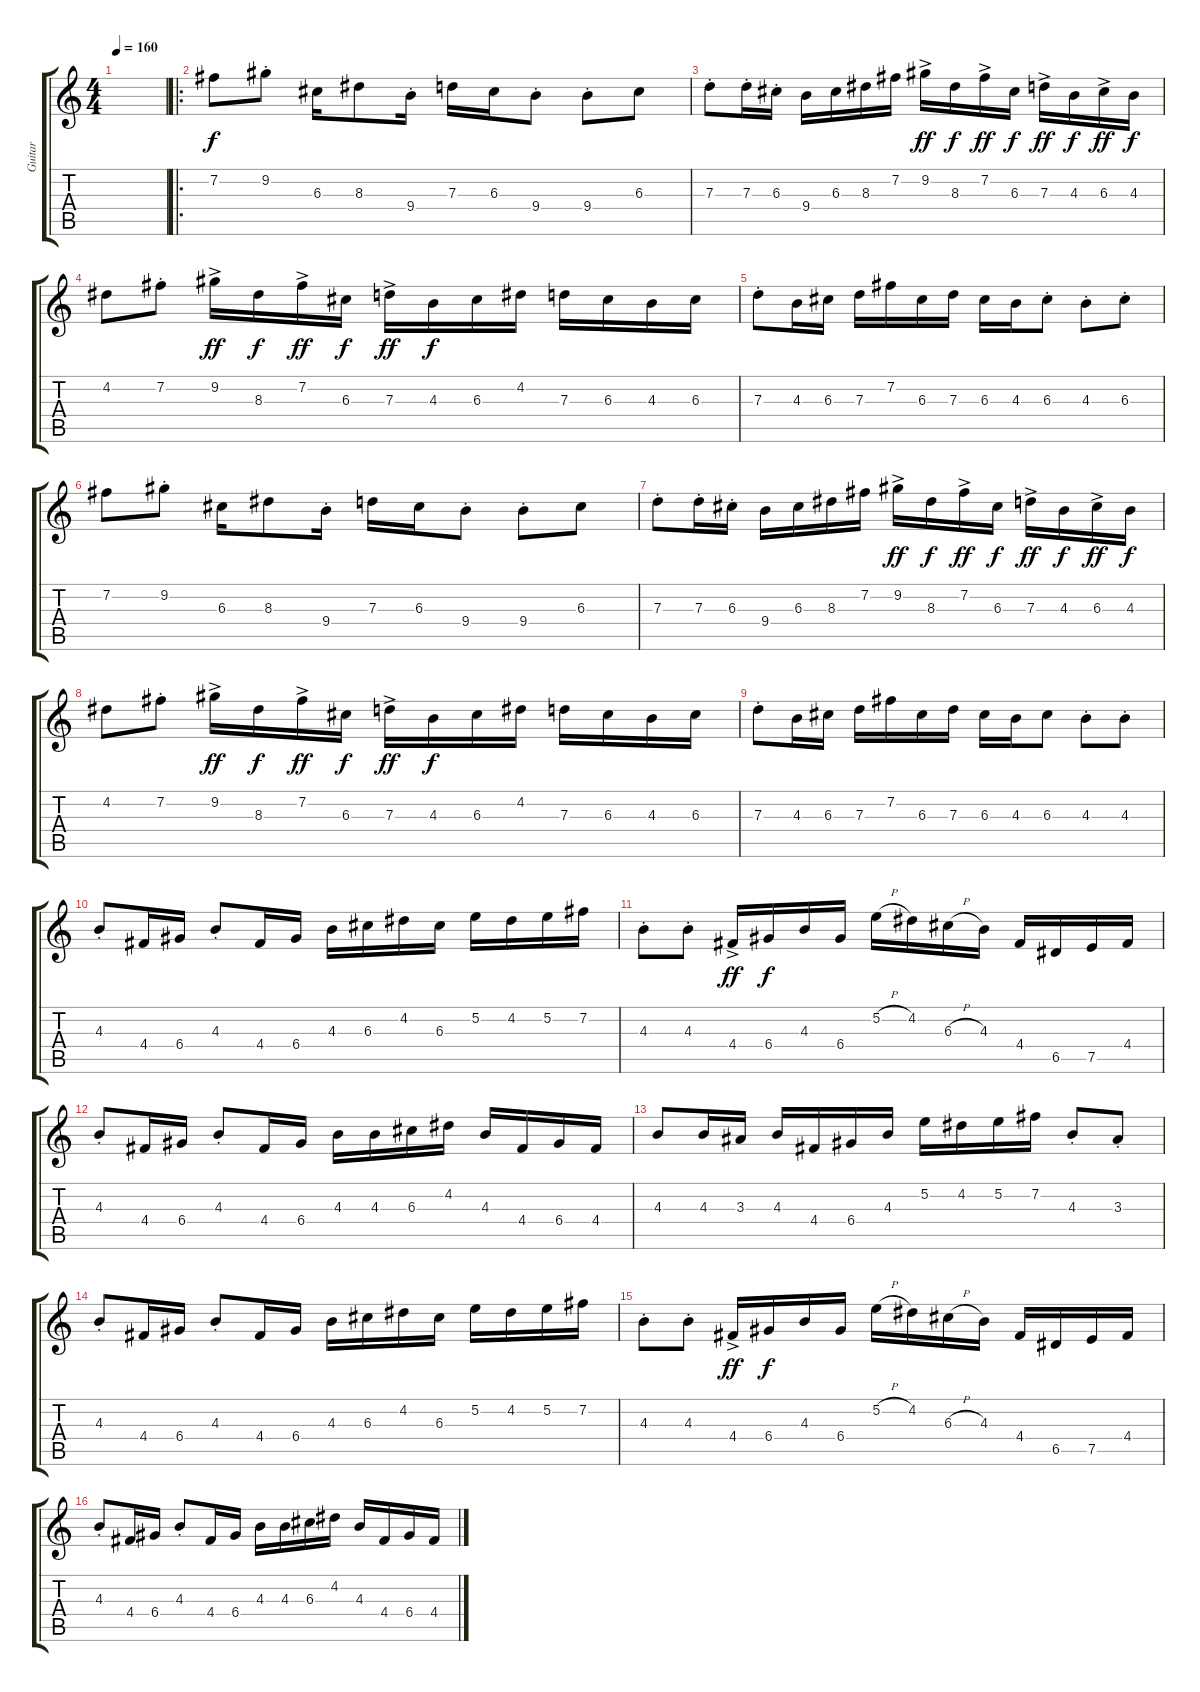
\track ("Guitar" "Guitar") {instrument distortionguitar}
\staff {score tabs}
\tuning (E4 B3 G3 D3 A2 E2) {hide}
\ts (4 4)
\tempo 160
\clef g2
\ks c
|
\ro
7.2.8 9.2{st}.8 6.3.16 8.3.8 9.4{st}.16 7.3.16 6.3.16 9.4{st}.8 9.4{st}.8 6.3.8 |
7.3{st}.8 7.3{st}.16 6.3{st}.16 9.4.16 6.3.16 8.3.16 7.2.16 9.2{ac}.16{dy ff} 8.3.16{dy f} 7.2{ac}.16{dy ff} 6.3.16{dy f} 7.3{ac}.16{dy ff} 4.3.16{dy f} 6.3{ac}.16{dy ff} 4.3.16{dy f} |
4.2.8 7.2{st}.8 9.2{ac}.16{dy ff} 8.3.16{dy f} 7.2{ac}.16{dy ff} 6.3.16{dy f} 7.3{ac}.16{dy ff} 4.3.16{dy f} 6.3.16 4.2.16 7.3.16 6.3.16 4.3.16 6.3.16 |
7.3{st}.8 4.3.16 6.3.16 7.3.16 7.2.16 6.3.16 7.3.16 6.3.16 4.3.16 6.3{st}.8 4.3{st}.8 6.3{st}.8 |
7.2.8 9.2{st}.8 6.3.16 8.3.8 9.4{st}.16 7.3.16 6.3.16 9.4{st}.8 9.4{st}.8 6.3.8 |
7.3{st}.8 7.3{st}.16 6.3{st}.16 9.4.16 6.3.16 8.3.16 7.2.16 9.2{ac}.16{dy ff} 8.3.16{dy f} 7.2{ac}.16{dy ff} 6.3.16{dy f} 7.3{ac}.16{dy ff} 4.3.16{dy f} 6.3{ac}.16{dy ff} 4.3.16{dy f} |
4.2.8 7.2{st}.8 9.2{ac}.16{dy ff} 8.3.16{dy f} 7.2{ac}.16{dy ff} 6.3.16{dy f} 7.3{ac}.16{dy ff} 4.3.16{dy f} 6.3.16 4.2.16 7.3.16 6.3.16 4.3.16 6.3.16 |
7.3{st}.8 4.3.16 6.3.16 7.3.16 7.2.16 6.3.16 7.3.16 6.3.16 4.3.16 6.3.8 4.3{st}.8 4.3{st}.8 |
4.3{st}.8 4.4.16 6.4.16 4.3{st}.8 4.4.16 6.4.16 4.3.16 6.3.16 4.2.16 6.3.16 5.2.16 4.2.16 5.2.16 7.2.16 |
4.3{st}.8 4.3{st}.8 4.4{ac}.16{dy ff} 6.4.16{dy f} 4.3.16 6.4.16 5.2{h}.16 4.2.16 6.3{h}.16 4.3.16 4.4.16 6.5.16 7.5.16 4.4.16 |
4.3{st}.8 4.4.16 6.4.16 4.3{st}.8 4.4.16 6.4.16 4.3.16 4.3.16 6.3.16 4.2.16 4.3.16 4.4.16 6.4.16 4.4.16 |
4.3.8 4.3.16 3.3.16 4.3.16 4.4.16 6.4.16 4.3.16 5.2.16 4.2.16 5.2.16 7.2.16 4.3{st}.8 3.3{st}.8 |
4.3{st}.8 4.4.16 6.4.16 4.3{st}.8 4.4.16 6.4.16 4.3.16 6.3.16 4.2.16 6.3.16 5.2.16 4.2.16 5.2.16 7.2.16 |
4.3{st}.8 4.3{st}.8 4.4{ac}.16{dy ff} 6.4.16{dy f} 4.3.16 6.4.16 5.2{h}.16 4.2.16 6.3{h}.16 4.3.16 4.4.16 6.5.16 7.5.16 4.4.16 |
4.3{st}.8 4.4.16 6.4.16 4.3{st}.8 4.4.16 6.4.16 4.3.16 4.3.16 6.3.16 4.2.16 4.3.16 4.4.16 6.4.16 4.4.16
